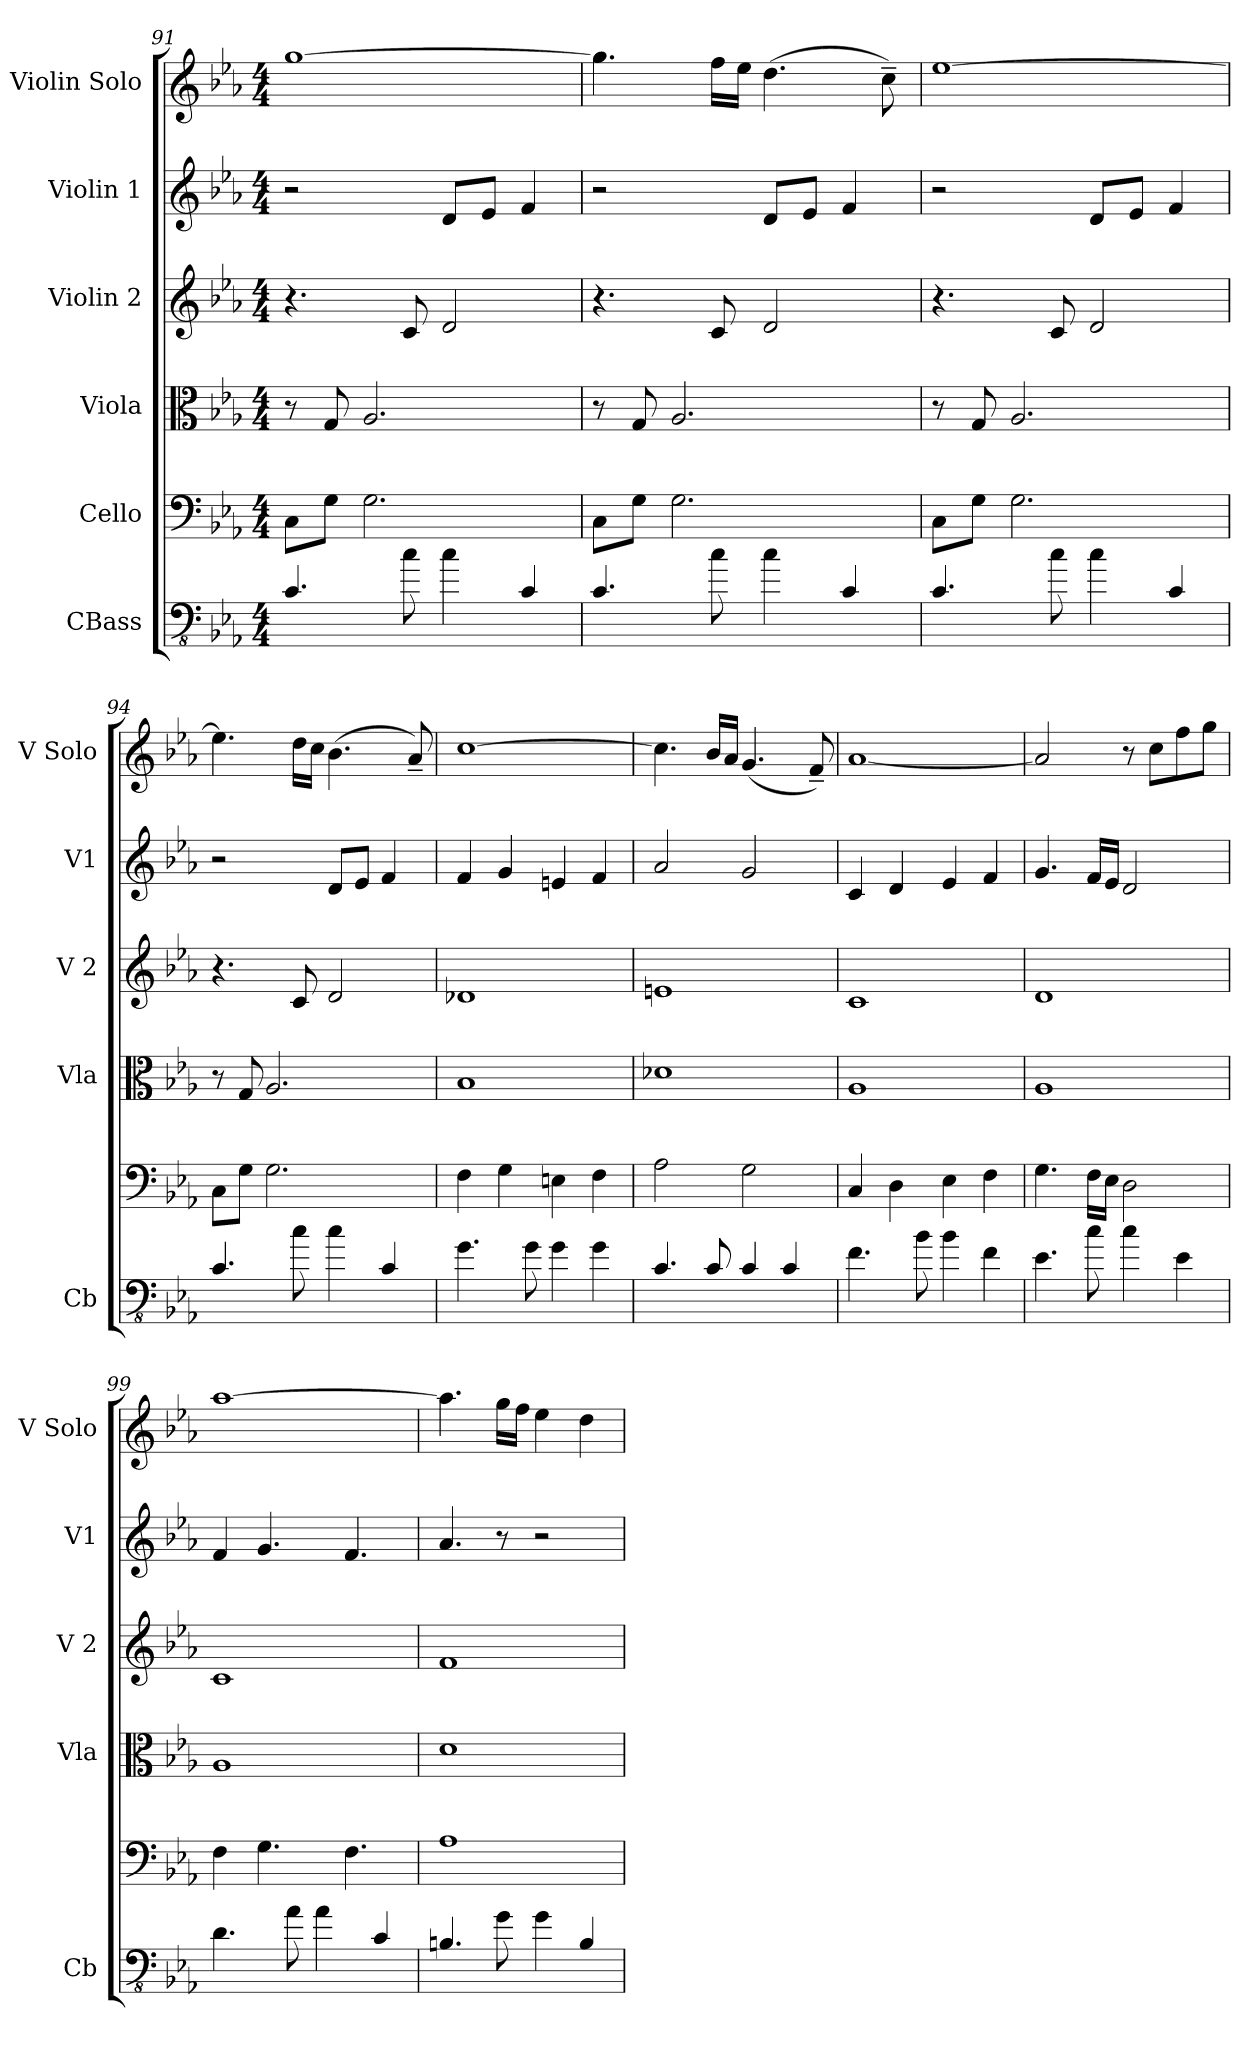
**kern	**kern	**kern	**kern	**kern	**kern
*part6	*part5	*part4	*part3	*part2	*part1
*staff6	*staff5	*staff4	*staff3	*staff2	*staff1
*I"CBass	*I"Cello	*I"Viola	*I"Violin 2	*I"Violin 1	*I"Violin Solo
*I'Cb	*	*I'Vla	*I'V 2	*I'V1	*I'V Solo
*clefFv4	*clefF4	*clefC3	*clefG2	*clefG2	*clefG2
*ITrd7c12	*	*	*	*	*
*k[b-e-a-]	*k[b-e-a-]	*k[b-e-a-]	*k[b-e-a-]	*k[b-e-a-]	*k[b-e-a-]
*M4/4	*M4/4	*M4/4	*M4/4	*M4/4	*M4/4
=91	=91	=91	=91	=91	=91
4.CC/	8C\L	8r	4.r	2r	[1gg
.	8G\J	8G/	.	.	.
.	2.G\	2.A-/	.	.	.
8C\	.	.	8c/	.	.
4C\	.	.	2d/	8d/L	.
.	.	.	.	8e-/J	.
4CC/	.	.	.	4f/	.
=92	=92	=92	=92	=92	=92
4.CC/	8C\L	8r	4.r	2r	4.gg\]
.	8G\J	8G/	.	.	.
.	2.G\	2.A-/	.	.	.
8C\	.	.	8c/	.	16ff\LL
.	.	.	.	.	16ee-\JJ
4C\	.	.	2d/	8d/L	(4.dd\
.	.	.	.	8e-/J	.
4CC/	.	.	.	4f/	.
.	.	.	.	.	8cc~\)
=93	=93	=93	=93	=93	=93
4.CC/	8C\L	8r	4.r	2r	[1ee-
.	8G\J	8G/	.	.	.
.	2.G\	2.A-/	.	.	.
8C\	.	.	8c/	.	.
4C\	.	.	2d/	8d/L	.
.	.	.	.	8e-/J	.
4CC/	.	.	.	4f/	.
!!LO:PB:g=z
=94	=94	=94	=94	=94	=94
4.CC/	8C\L	8r	4.r	2r	4.ee-\]
.	8G\J	8G/	.	.	.
.	2.G\	2.A-/	.	.	.
8C\	.	.	8c/	.	16dd\LL
.	.	.	.	.	16cc\JJ
4C\	.	.	2d/	8d/L	(4.b-\
.	.	.	.	8e-/J	.
4CC/	.	.	.	4f/	.
.	.	.	.	.	8a-~/)
=95	=95	=95	=95	=95	=95
4.GG\	4F\	1B-	1d-X	4f/	[1cc
.	4G\	.	.	4g/	.
8GG\	.	.	.	.	.
4GG\	4En\	.	.	4en/	.
4GG\	4F\	.	.	4f/	.
=96	=96	=96	=96	=96	=96
4.CC/	2A-\	1d-X	1en	2a-/	4.cc\]
8CC/	.	.	.	.	16b-/LL
.	.	.	.	.	16a-/JJ
4CC/	2G\	.	.	2g/	(4.g/
4CC/	.	.	.	.	.
.	.	.	.	.	8f~/)
=97	=97	=97	=97	=97	=97
4.FF\	4C/	1A-	1c	4c/	[1a-
.	4D\	.	.	4d/	.
8BB-\	.	.	.	.	.
4BB-\	4E-\	.	.	4e-/	.
4FF\	4F\	.	.	4f/	.
=98	=98	=98	=98	=98	=98
4.EE-\	4.G\	1A-	1d	4.g/	2a-/]
8C\	16F\LL	.	.	16f/LL	.
.	16E-\JJ	.	.	16e-/JJ	.
4C\	2D\	.	.	2d/	8r
.	.	.	.	.	8cc\L
4EE-\	.	.	.	.	8ff\
.	.	.	.	.	8gg\J
=99	=99	=99	=99	=99	=99
4.DD\	4F\	1A-	1c	4f/	[1aa-
.	4.G\	.	.	4.g/	.
8AA-\	.	.	.	.	.
4AA-\	.	.	.	.	.
.	4.F\	.	.	4.f/	.
4CC/	.	.	.	.	.
=100	=100	=100	=100	=100	=100
4.BBBn/	1A-	1d	1f	4.a-/	4.aa-\]
8GG\	.	.	.	8r	16gg\LL
.	.	.	.	.	16ff\JJ
4GG\	.	.	.	2r	4ee-\
4BBB/	.	.	.	.	4dd\
=	=	=	=	=	=
*-	*-	*-	*-	*-	*-
